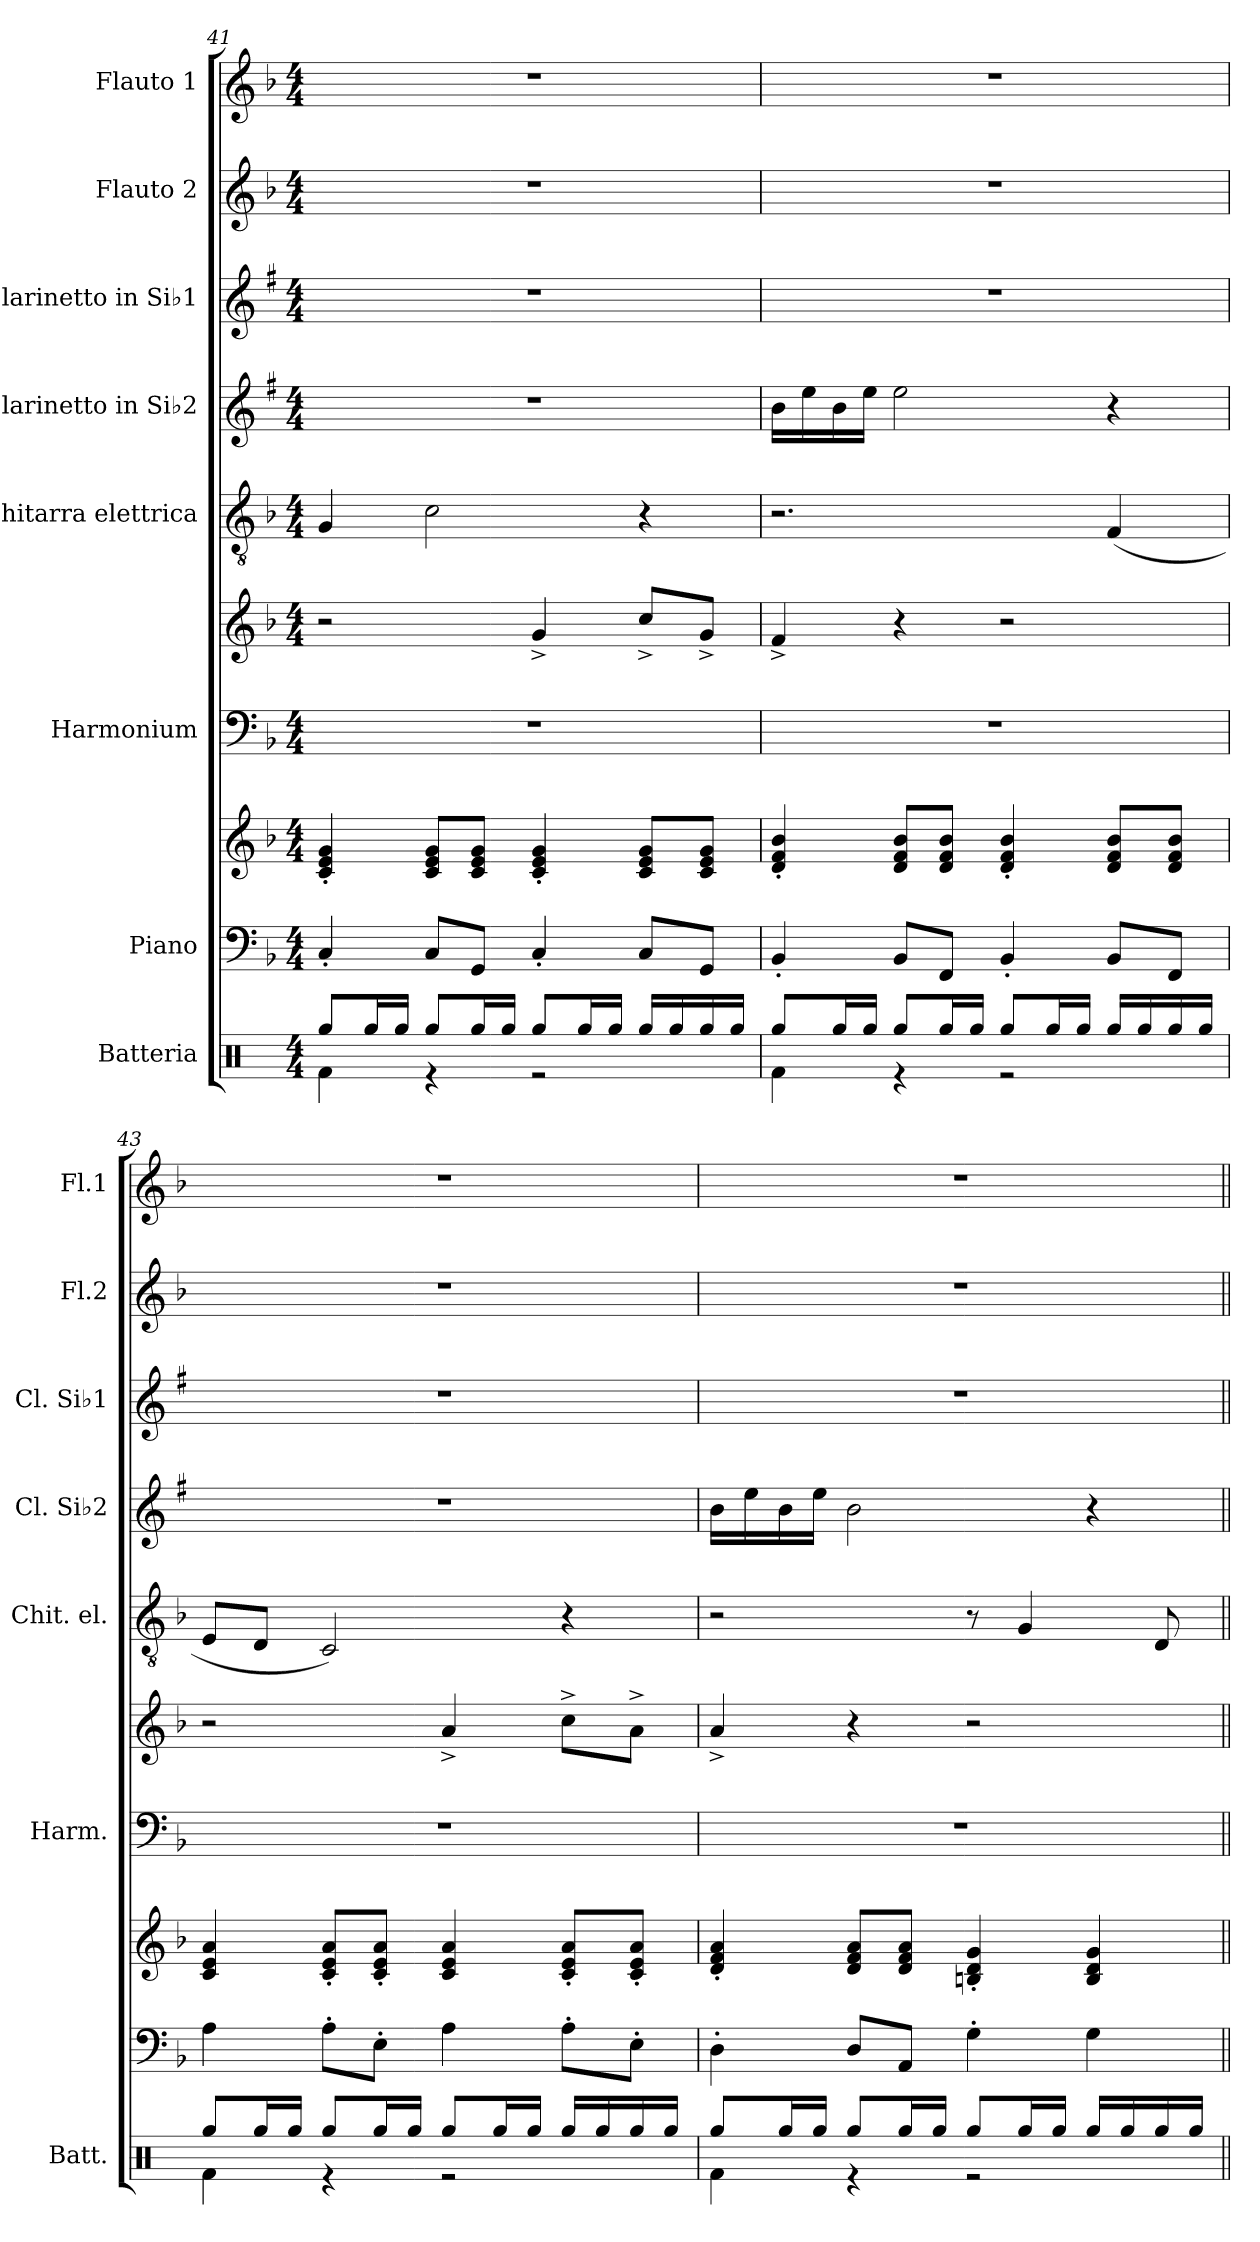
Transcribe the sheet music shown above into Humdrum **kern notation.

**kern	**kern	**kern	**kern	**kern	**kern	**kern	**kern	**kern	**kern
*part8	*part7	*part7	*part6	*part6	*part5	*part4	*part3	*part2	*part1
*staff10	*staff9	*staff8	*staff7	*staff6	*staff5	*staff4	*staff3	*staff2	*staff1
*I"Batteria	*I"Piano	*	*I"Harmonium	*	*I"Chitarra elettrica	*I"Clarinetto in Si♭2	*I"Clarinetto in Si♭1	*I"Flauto 2	*I"Flauto 1
*I'Batt.	*	*	*I'Harm.	*	*I'Chit. el.	*I'Cl. Si♭2	*I'Cl. Si♭1	*I'Fl.2	*I'Fl.1
*clefX	*clefF4	*clefG2	*clefF4	*clefG2	*clefGv2	*clefG2	*clefG2	*clefG2	*clefG2
*	*	*	*	*	*	*ITrd1c2	*ITrd1c2	*	*
*k[]	*k[b-]	*k[b-]	*k[b-]	*k[b-]	*k[b-]	*k[b-]	*k[b-]	*k[b-]	*k[b-]
*M4/4	*M4/4	*M4/4	*M4/4	*M4/4	*M4/4	*M4/4	*M4/4	*M4/4	*M4/4
=41	=41	=41	=41	=41	=41	=41	=41	=41	=41
*^	*	*	*	*	*	*	*	*	*
8Rgg/L	4Rf\	4C'/	4c/' 4e/' 4g/'	1r	2r	4G/	1r	1r	1r	1r
16Rgg/L	.	.	.	.	.	.	.	.	.	.
16Rgg/JJ	.	.	.	.	.	.	.	.	.	.
8Rgg/L	4r	8C/L	8c/ 8e/ 8g/L	.	.	2c\	.	.	.	.
16Rgg/L	.	8GG/J	8c/ 8e/ 8g/J	.	.	.	.	.	.	.
16Rgg/JJ	.	.	.	.	.	.	.	.	.	.
8Rgg/L	2r	4C'/	4c/' 4e/' 4g/'	.	4g^/	.	.	.	.	.
16Rgg/L	.	.	.	.	.	.	.	.	.	.
16Rgg/JJ	.	.	.	.	.	.	.	.	.	.
16Rgg/LL	.	8C/L	8c/ 8e/ 8g/L	.	8cc^/L	4r	.	.	.	.
16Rgg/	.	.	.	.	.	.	.	.	.	.
16Rgg/	.	8GG/J	8c/ 8e/ 8g/J	.	8g^/J	.	.	.	.	.
16Rgg/JJ	.	.	.	.	.	.	.	.	.	.
=42	=42	=42	=42	=42	=42	=42	=42	=42	=42	=42
8Rgg/L	4Rf\	4BB-'/	4d/' 4f/' 4b-/'	1r	4f^/	2.r	16a\LL	1r	1r	1r
.	.	.	.	.	.	.	16dd\	.	.	.
16Rgg/L	.	.	.	.	.	.	16a\	.	.	.
16Rgg/JJ	.	.	.	.	.	.	16dd\JJ	.	.	.
8Rgg/L	4r	8BB-/L	8d/ 8f/ 8b-/L	.	4r	.	2dd\	.	.	.
16Rgg/L	.	8FF/J	8d/ 8f/ 8b-/J	.	.	.	.	.	.	.
16Rgg/JJ	.	.	.	.	.	.	.	.	.	.
8Rgg/L	2r	4BB-'/	4d/' 4f/' 4b-/'	.	2r	.	.	.	.	.
16Rgg/L	.	.	.	.	.	.	.	.	.	.
16Rgg/JJ	.	.	.	.	.	.	.	.	.	.
16Rgg/LL	.	8BB-/L	8d/ 8f/ 8b-/L	.	.	(<4F/	4r	.	.	.
16Rgg/	.	.	.	.	.	.	.	.	.	.
16Rgg/	.	8FF/J	8d/ 8f/ 8b-/J	.	.	.	.	.	.	.
16Rgg/JJ	.	.	.	.	.	.	.	.	.	.
!!LO:PB:g=z
=43	=43	=43	=43	=43	=43	=43	=43	=43	=43	=43
8Rgg/L	4Rf\	4A\	4c/ 4e/ 4a/	1r	2r	8E/L	1r	1r	1r	1r
16Rgg/L	.	.	.	.	.	8D/J	.	.	.	.
16Rgg/JJ	.	.	.	.	.	.	.	.	.	.
8Rgg/L	4r	8A'\L	8c/' 8e/' 8a/'L	.	.	2C/)	.	.	.	.
16Rgg/L	.	8E'\J	8c/' 8e/' 8a/'J	.	.	.	.	.	.	.
16Rgg/JJ	.	.	.	.	.	.	.	.	.	.
8Rgg/L	2r	4A\	4c/ 4e/ 4a/	.	4a^/	.	.	.	.	.
16Rgg/L	.	.	.	.	.	.	.	.	.	.
16Rgg/JJ	.	.	.	.	.	.	.	.	.	.
16Rgg/LL	.	8A'\L	8c/' 8e/' 8a/'L	.	8cc^\L	4r	.	.	.	.
16Rgg/	.	.	.	.	.	.	.	.	.	.
16Rgg/	.	8E'\J	8c/' 8e/' 8a/'J	.	8a^\J	.	.	.	.	.
16Rgg/JJ	.	.	.	.	.	.	.	.	.	.
=44	=44	=44	=44	=44	=44	=44	=44	=44	=44	=44
8Rgg/L	4Rf\	4D'\	4d/' 4f/' 4a/'	1r	4a^/	2r	16a\LL	1r	1r	1r
.	.	.	.	.	.	.	16dd\	.	.	.
16Rgg/L	.	.	.	.	.	.	16a\	.	.	.
16Rgg/JJ	.	.	.	.	.	.	16dd\JJ	.	.	.
8Rgg/L	4r	8D/L	8d/ 8f/ 8a/L	.	4r	.	2a\	.	.	.
16Rgg/L	.	8AA/J	8d/ 8f/ 8a/J	.	.	.	.	.	.	.
16Rgg/JJ	.	.	.	.	.	.	.	.	.	.
8Rgg/L	2r	4G'\	4Bn/' 4d/' 4g/'	.	2r	8r	.	.	.	.
16Rgg/L	.	.	.	.	.	4G/	.	.	.	.
16Rgg/JJ	.	.	.	.	.	.	.	.	.	.
16Rgg/LL	.	4G\	4B/ 4d/ 4g/	.	.	.	4r	.	.	.
16Rgg/	.	.	.	.	.	.	.	.	.	.
16Rgg/	.	.	.	.	.	8D/	.	.	.	.
16Rgg/JJ	.	.	.	.	.	.	.	.	.	.
*v	*v	*	*	*	*	*	*	*	*	*
=||	=||	=||	=||	=||	=||	=||	=||	=||	=||
*-	*-	*-	*-	*-	*-	*-	*-	*-	*-
